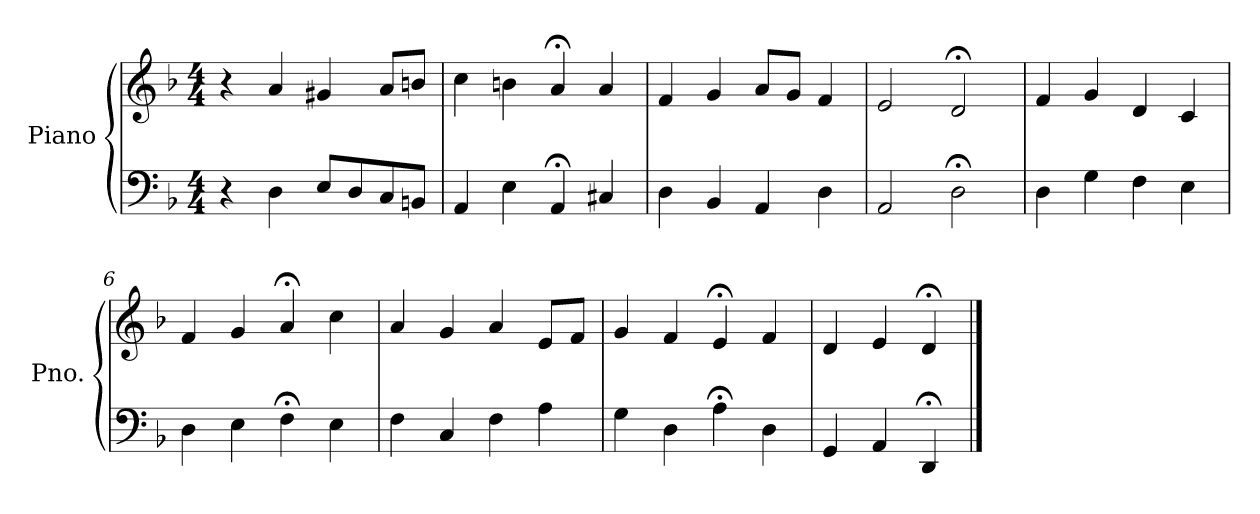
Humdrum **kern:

**kern	**kern
*part1	*part1
*staff2	*staff1
*I"Piano	*
*I'Pno.	*
*clefF4	*clefG2
*k[b-]	*k[b-]
*M4/4	*M4/4
=1	=1
4r	4r
4D\	4a/
8E/L	4g#X/
8D/	.
8C/	8a/L
8BBn/J	8bn/J
=2	=2
4AA/	4cc\
4E\	4bn\
4AA;</	4a;</
4C#X/	4a/
=3	=3
4D\	4f/
4BB-/	4g/
4AA/	8a/L
.	8g/J
4D\	4f/
=4	=4
2AA/	2e/
2D;<\	2d;</
=5	=5
4D\	4f/
4G\	4g/
4F\	4d/
4E\	4c/
=6	=6
4D\	4f/
4E\	4g/
4F;<\	4a;</
4E\	4cc\
=7	=7
4F\	4a/
4C/	4g/
4F\	4a/
4A\	8e/L
.	8f/J
!!LO:LB:g=z
=8	=8
4G\	4g/
4D\	4f/
4A;<\	4e;</
4D\	4f/
=9	=9
4GG/	4d/
4AA/	4e/
4DD;</	4d;</
==	==
*-	*-
